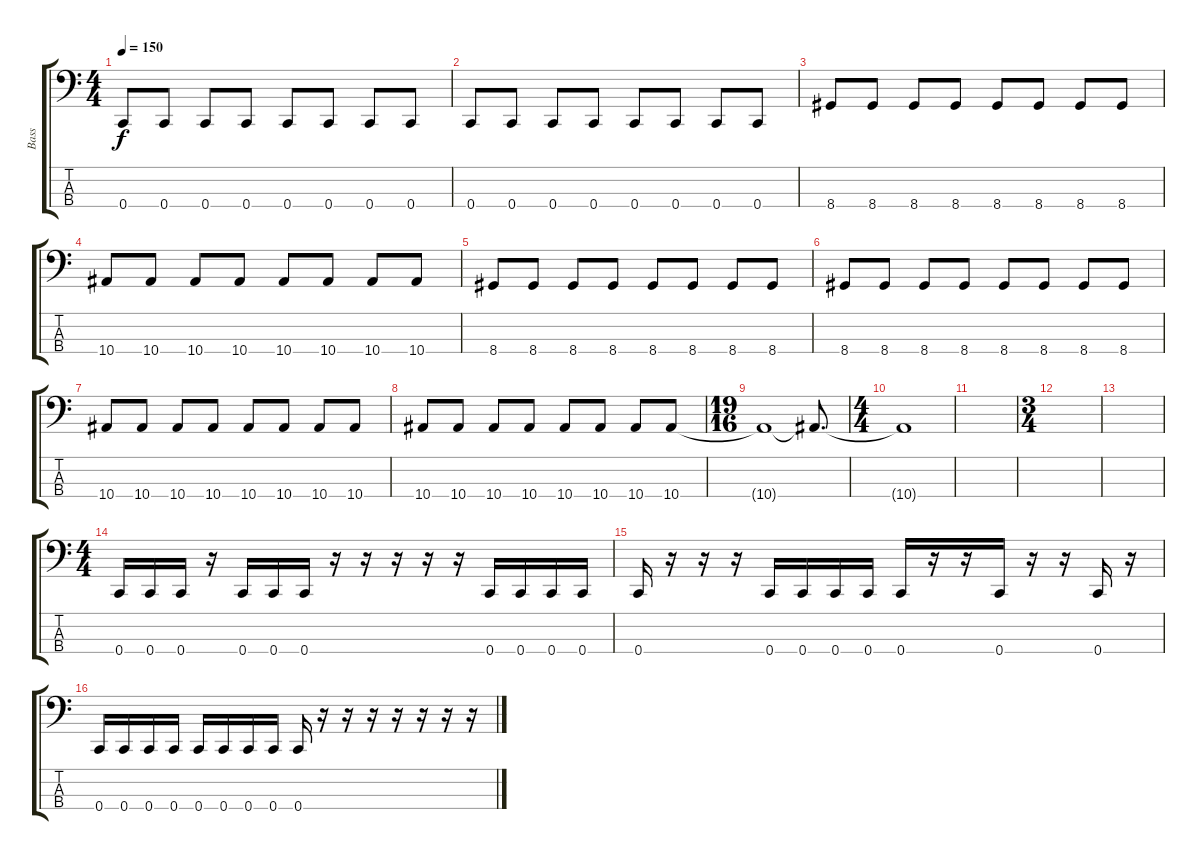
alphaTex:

\track ("Bass" "Bass") {instrument electricbasspick}
\staff {score tabs}
\tuning (F2 C2 G1 C1) {hide}
\ts (4 4)
\tempo 150
\clef f4
\ks c
0.4.8{dy f} 0.4.8 0.4.8 0.4.8 0.4.8 0.4.8 0.4.8 0.4.8 |
0.4.8 0.4.8 0.4.8 0.4.8 0.4.8 0.4.8 0.4.8 0.4.8 |
8.4.8 8.4.8 8.4.8 8.4.8 8.4.8 8.4.8 8.4.8 8.4.8 |
10.4.8 10.4.8 10.4.8 10.4.8 10.4.8 10.4.8 10.4.8 10.4.8 |
8.4.8 8.4.8 8.4.8 8.4.8 8.4.8 8.4.8 8.4.8 8.4.8 |
8.4.8 8.4.8 8.4.8 8.4.8 8.4.8 8.4.8 8.4.8 8.4.8 |
10.4.8 10.4.8 10.4.8 10.4.8 10.4.8 10.4.8 10.4.8 10.4.8 |
10.4.8 10.4.8 10.4.8 10.4.8 10.4.8 10.4.8 10.4.8 10.4.8 |
\ts (19 16)
10.4{t}.1 10.4{t}.8{d} |
\ts (4 4)
10.4{t}.1 |
|
\ts (3 4)
|
|
\ts (4 4)
0.4.16 0.4.16 0.4.16 r.16 0.4.16 0.4.16 0.4.16 r.16 r.16 r.16 r.16 r.16 0.4.16 0.4.16 0.4.16 0.4.16 |
0.4.16 r.16 r.16 r.16 0.4.16 0.4.16 0.4.16 0.4.16 0.4.16 r.16 r.16 0.4.16 r.16 r.16 0.4.16 r.16 |
0.4.16 0.4.16 0.4.16 0.4.16 0.4.16 0.4.16 0.4.16 0.4.16 0.4.16 r.16 r.16 r.16 r.16 r.16 r.16 r.16
